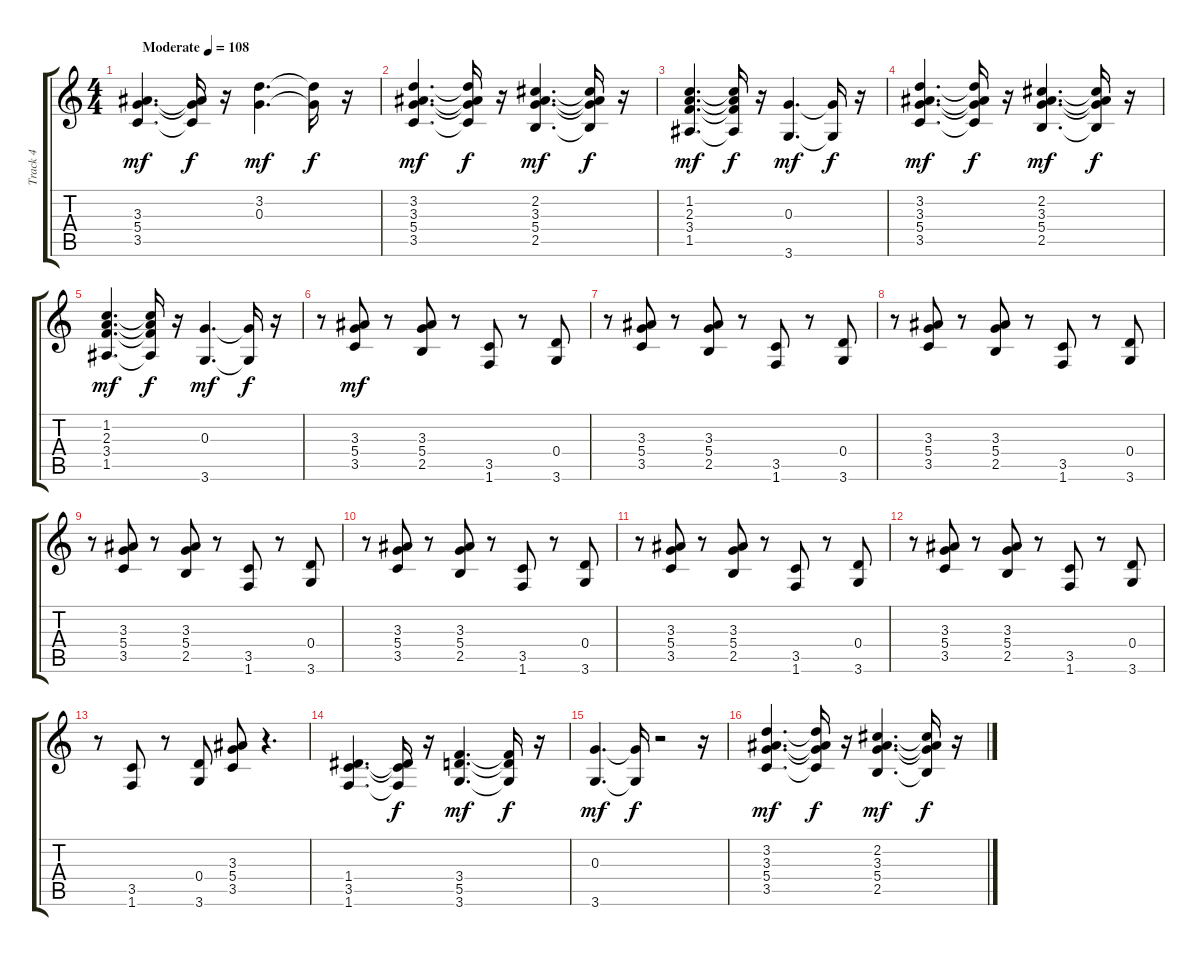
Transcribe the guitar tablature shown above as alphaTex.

\track ("Track 4" "Track 4") {instrument acousticguitarsteel}
\staff {score tabs}
\tuning (E4 B3 G3 D3 A2 E2) {hide}
\ts (4 4)
\tempo (108 "Moderate")
\clef g2
\ks c
(3.3 5.4 3.5).4{d dy mf instrument acousticguitarsteel} (3.3{t} 5.4{t} 3.5{t}).16{dy f} r.16 (3.2 0.3).4{d dy mf} (3.2{t} 0.3{t}).16{dy f} r.16 |
(3.2 3.3 5.4 3.5).4{d dy mf} (3.2{t} 3.3{t} 5.4{t} 3.5{t}).16{dy f} r.16 (2.2 3.3 5.4 2.5).4{d dy mf} (2.2{t} 3.3{t} 5.4{t} 2.5{t}).16{dy f} r.16 |
(1.2 2.3 3.4 1.5).4{d dy mf} (1.2{t} 2.3{t} 3.4{t} 1.5{t}).16{dy f} r.16 (0.3 3.6).4{d dy mf} (0.3{t} 3.6{t}).16{dy f} r.16 |
(3.2 3.3 5.4 3.5).4{d dy mf} (3.2{t} 3.3{t} 5.4{t} 3.5{t}).16{dy f} r.16 (2.2 3.3 5.4 2.5).4{d dy mf} (2.2{t} 3.3{t} 5.4{t} 2.5{t}).16{dy f} r.16 |
(1.2 2.3 3.4 1.5).4{d dy mf} (1.2{t} 2.3{t} 3.4{t} 1.5{t}).16{dy f} r.16 (0.3 3.6).4{d dy mf} (0.3{t} 3.6{t}).16{dy f} r.16 |
r.8 (3.3 5.4 3.5).8{dy mf} r.8 (3.3 5.4 2.5).8 r.8 (3.5 1.6).8 r.8 (0.4 3.6).8 |
r.8 (3.3 5.4 3.5).8 r.8 (3.3 5.4 2.5).8 r.8 (3.5 1.6).8 r.8 (0.4 3.6).8 |
r.8 (3.3 5.4 3.5).8 r.8 (3.3 5.4 2.5).8 r.8 (3.5 1.6).8 r.8 (0.4 3.6).8 |
r.8 (3.3 5.4 3.5).8 r.8 (3.3 5.4 2.5).8 r.8 (3.5 1.6).8 r.8 (0.4 3.6).8 |
r.8 (3.3 5.4 3.5).8 r.8 (3.3 5.4 2.5).8 r.8 (3.5 1.6).8 r.8 (0.4 3.6).8 |
r.8 (3.3 5.4 3.5).8 r.8 (3.3 5.4 2.5).8 r.8 (3.5 1.6).8 r.8 (0.4 3.6).8 |
r.8 (3.3 5.4 3.5).8 r.8 (3.3 5.4 2.5).8 r.8 (3.5 1.6).8 r.8 (0.4 3.6).8 |
r.8 (3.5 1.6).8 r.8 (0.4 3.6).8 (3.3 5.4 3.5).8 r.4{d} |
(1.4 3.5 1.6).4{d} (1.4{t} 3.5{t} 1.6{t}).16{dy f} r.16 (3.4 5.5 3.6).4{d dy mf} (3.4{t} 5.5{t} 3.6{t}).16{dy f} r.16 |
(0.3 3.6).4{d dy mf} (0.3{t} 3.6{t}).16{dy f} r.2 r.16 |
(3.2 3.3 5.4 3.5).4{d dy mf} (3.2{t} 3.3{t} 5.4{t} 3.5{t}).16{dy f} r.16 (2.2 3.3 5.4 2.5).4{d dy mf} (2.2{t} 3.3{t} 5.4{t} 2.5{t}).16{dy f} r.16
